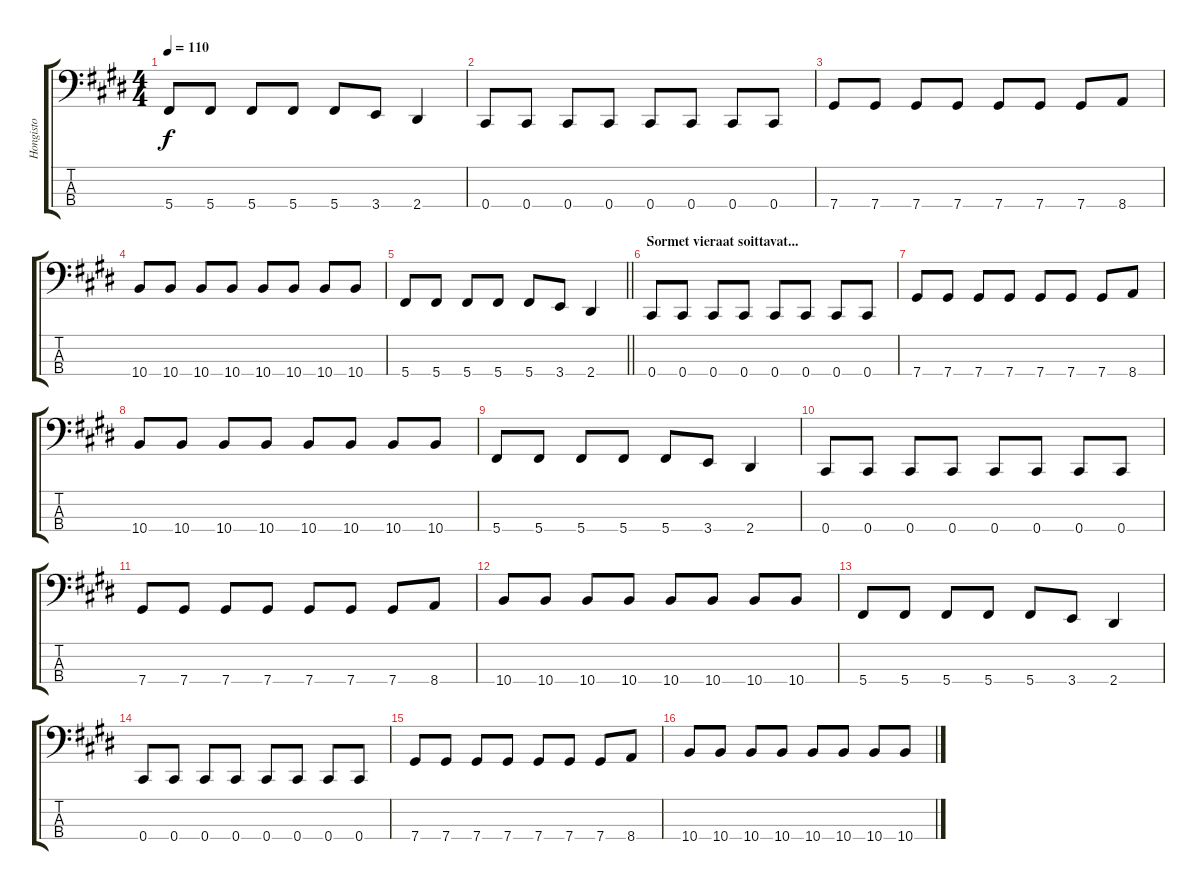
\track ("Hongisto" "Hongisto") {instrument electricbasspick}
\staff {score tabs}
\tuning (Gb2 Db2 Ab1 Db1) {hide}
\ts (4 4)
\tempo 110
\clef f4
\ks c#minor
5.4.8{dy f} 5.4.8 5.4.8 5.4.8 5.4.8 3.4.8 2.4.4 |
0.4.8 0.4.8 0.4.8 0.4.8 0.4.8 0.4.8 0.4.8 0.4.8 |
7.4.8 7.4.8 7.4.8 7.4.8 7.4.8 7.4.8 7.4.8 8.4.8 |
10.4.8 10.4.8 10.4.8 10.4.8 10.4.8 10.4.8 10.4.8 10.4.8 |
\barLineRight lightlight
5.4.8 5.4.8 5.4.8 5.4.8 5.4.8 3.4.8 2.4.4 |
\section ("" "Sormet vieraat soittavat...")
0.4.8 0.4.8 0.4.8 0.4.8 0.4.8 0.4.8 0.4.8 0.4.8 |
7.4.8 7.4.8 7.4.8 7.4.8 7.4.8 7.4.8 7.4.8 8.4.8 |
10.4.8 10.4.8 10.4.8 10.4.8 10.4.8 10.4.8 10.4.8 10.4.8 |
5.4.8 5.4.8 5.4.8 5.4.8 5.4.8 3.4.8 2.4.4 |
0.4.8 0.4.8 0.4.8 0.4.8 0.4.8 0.4.8 0.4.8 0.4.8 |
7.4.8 7.4.8 7.4.8 7.4.8 7.4.8 7.4.8 7.4.8 8.4.8 |
10.4.8 10.4.8 10.4.8 10.4.8 10.4.8 10.4.8 10.4.8 10.4.8 |
5.4.8 5.4.8 5.4.8 5.4.8 5.4.8 3.4.8 2.4.4 |
0.4.8 0.4.8 0.4.8 0.4.8 0.4.8 0.4.8 0.4.8 0.4.8 |
7.4.8 7.4.8 7.4.8 7.4.8 7.4.8 7.4.8 7.4.8 8.4.8 |
10.4.8 10.4.8 10.4.8 10.4.8 10.4.8 10.4.8 10.4.8 10.4.8
